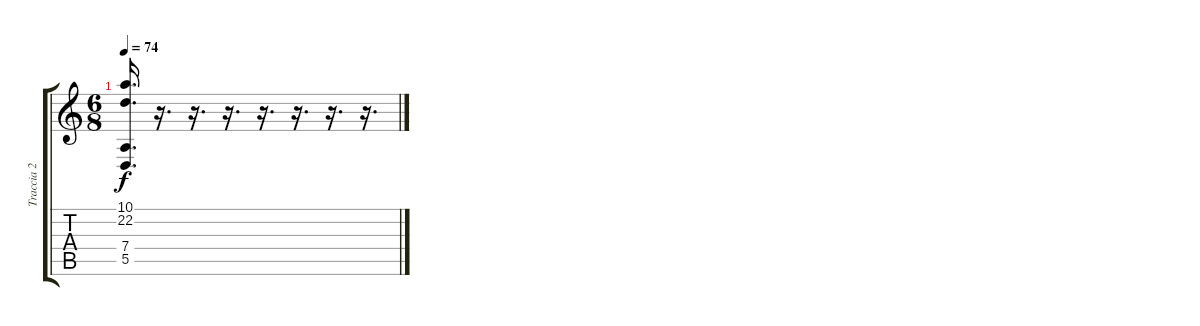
\track ("Traccia 2" "Traccia 2") {instrument tremolostrings}
\staff {score tabs}
\tuning (E4 B3 G3 D3 A2 E2) {hide}
\ts (6 8)
\tempo 74
\clef g2
\ks c
(10.1 22.2 7.4 5.5).16{d dy f} r.16{d} r.16{d} r.16{d} r.16{d} r.16{d} r.16{d} r.16{d}
